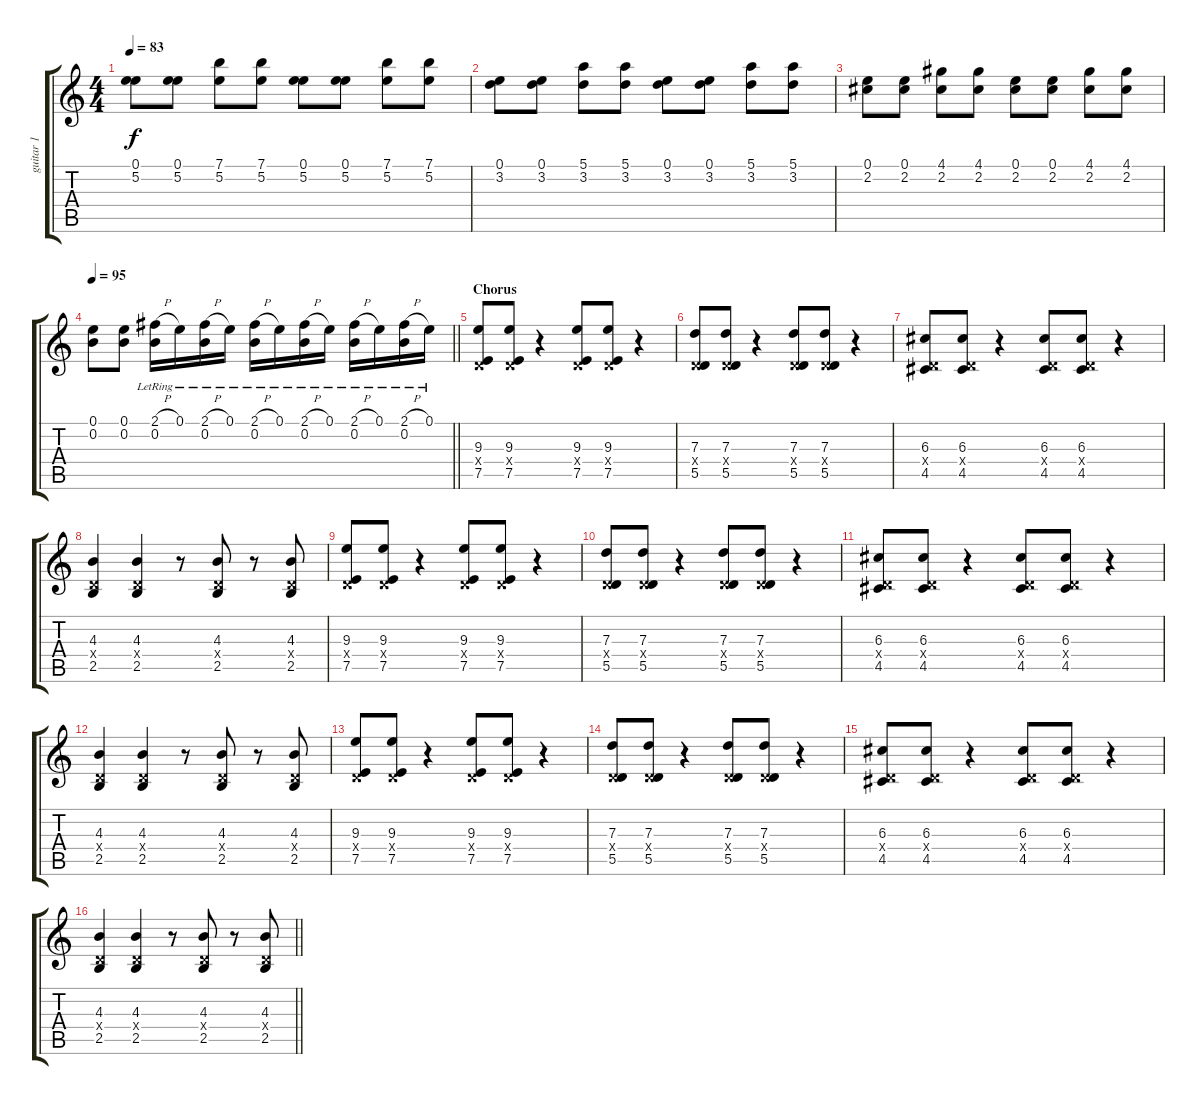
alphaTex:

\track ("guitar 1" "guitar 1") {instrument electricguitarclean}
\staff {score tabs}
\tuning (E4 B3 G3 D3 A2 E2) {hide}
\ts (4 4)
\tempo 83
\clef g2
\ks c
(0.1 5.2).8{dy f} (0.1 5.2).8 (7.1 5.2).8 (7.1 5.2).8 (0.1 5.2).8 (0.1 5.2).8 (7.1 5.2).8 (7.1 5.2).8 |
(0.1 3.2).8 (0.1 3.2).8 (5.1 3.2).8 (5.1 3.2).8 (0.1 3.2).8 (0.1 3.2).8 (5.1 3.2).8 (5.1 3.2).8 |
(0.1 2.2).8 (0.1 2.2).8 (4.1 2.2).8 (4.1 2.2).8 (0.1 2.2).8 (0.1 2.2).8 (4.1 2.2).8 (4.1 2.2).8 |
\tempo 95
\barLineRight lightlight
(0.1 0.2).8 (0.1 0.2).8 (2.1{h lr} 0.2{lr}).16 0.1{lr}.16 (2.1{h lr} 0.2{lr}).16 0.1{lr}.16 (2.1{h lr} 0.2{lr}).16 0.1{lr}.16 (2.1{h lr} 0.2{lr}).16 0.1{lr}.16 (2.1{h lr} 0.2{lr}).16 0.1{lr}.16 (2.1{h lr} 0.2{lr}).16 0.1{lr}.16 |
\section ("" "Chorus")
(9.3 0.4{x} 7.5).8{volume 7 instrument overdrivenguitar} (9.3 0.4{x} 7.5).8 r.4 (9.3 0.4{x} 7.5).8 (9.3 0.4{x} 7.5).8 r.4 |
(7.3 0.4{x} 5.5).8 (7.3 0.4{x} 5.5).8 r.4 (7.3 0.4{x} 5.5).8 (7.3 0.4{x} 5.5).8 r.4 |
(6.3 0.4{x} 4.5).8 (6.3 0.4{x} 4.5).8 r.4 (6.3 0.4{x} 4.5).8 (6.3 0.4{x} 4.5).8 r.4 |
(4.3 0.4{x} 2.5).4 (4.3 0.4{x} 2.5).4 r.8 (4.3 0.4{x} 2.5).8 r.8 (4.3 0.4{x} 2.5).8 |
(9.3 0.4{x} 7.5).8 (9.3 0.4{x} 7.5).8 r.4 (9.3 0.4{x} 7.5).8 (9.3 0.4{x} 7.5).8 r.4 |
(7.3 0.4{x} 5.5).8 (7.3 0.4{x} 5.5).8 r.4 (7.3 0.4{x} 5.5).8 (7.3 0.4{x} 5.5).8 r.4 |
(6.3 0.4{x} 4.5).8 (6.3 0.4{x} 4.5).8 r.4 (6.3 0.4{x} 4.5).8 (6.3 0.4{x} 4.5).8 r.4 |
(4.3 0.4{x} 2.5).4 (4.3 0.4{x} 2.5).4 r.8 (4.3 0.4{x} 2.5).8 r.8 (4.3 0.4{x} 2.5).8 |
(9.3 0.4{x} 7.5).8 (9.3 0.4{x} 7.5).8 r.4 (9.3 0.4{x} 7.5).8 (9.3 0.4{x} 7.5).8 r.4 |
(7.3 0.4{x} 5.5).8 (7.3 0.4{x} 5.5).8 r.4 (7.3 0.4{x} 5.5).8 (7.3 0.4{x} 5.5).8 r.4 |
(6.3 0.4{x} 4.5).8 (6.3 0.4{x} 4.5).8 r.4 (6.3 0.4{x} 4.5).8 (6.3 0.4{x} 4.5).8 r.4 |
\barLineRight lightlight
(4.3 0.4{x} 2.5).4 (4.3 0.4{x} 2.5).4 r.8 (4.3 0.4{x} 2.5).8 r.8 (4.3 0.4{x} 2.5).8
